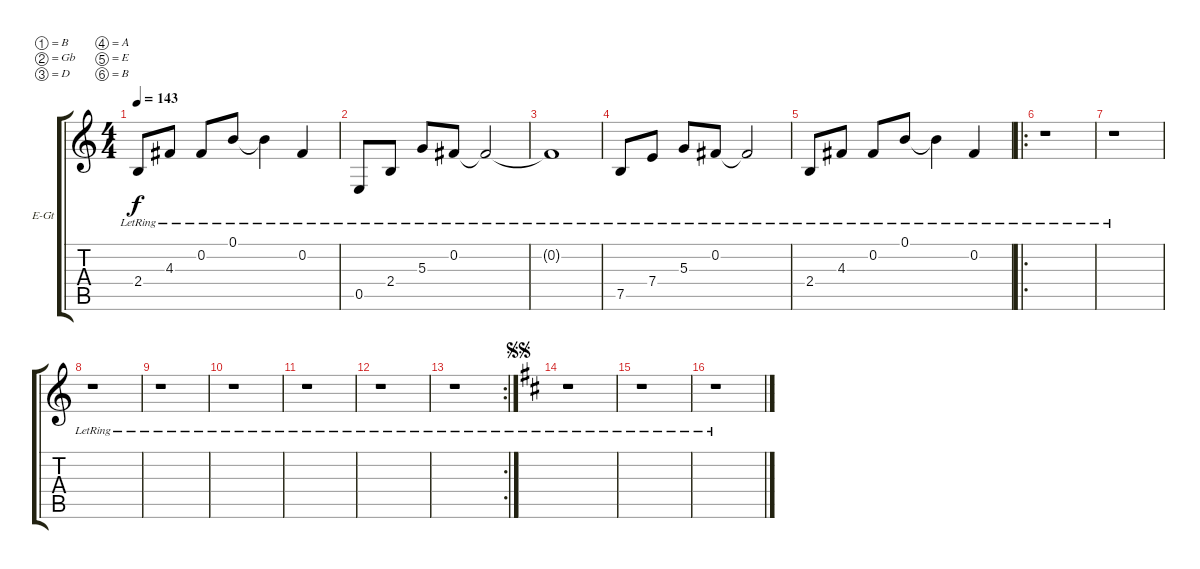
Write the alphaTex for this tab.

\bracketExtendMode groupsimilarinstruments
\firstSystemTrackNameOrientation horizontal
\otherSystemsTrackNameOrientation horizontal
\track ("Guitar (Clean)" "E-Gt") {instrument electricguitarclean}
\staff {score tabs}
\tuning (B3 Gb3 D3 A2 E2 B1)
\ts (4 4)
\tempo 143
\clef g2
\ks c
2.4{lr}.8{dy f} 4.3{lr}.8 0.2{lr}.8 0.1{lr}.8 0.1{lr t}.4 0.2{lr}.4 |
0.5{lr}.8 2.4{lr}.8 5.3{lr}.8 0.2{lr}.8 0.2{lr t}.2 |
0.2{lr t}.1 |
7.5{lr}.8 7.4{lr}.8 5.3{lr}.8 0.2{lr}.8 0.2{lr t}.2 |
2.4{lr}.8 4.3{lr}.8 0.2{lr}.8 0.1{lr}.8 0.1{lr t}.4 0.2{lr}.4 |
\ro
r.1 |
r.1 |
r.1 |
r.1 |
r.1 |
r.1 |
r.1 |
\rc 2
r.1 |
\jump segnosegno
\ks d
r.1 |
r.1 |
r.1
